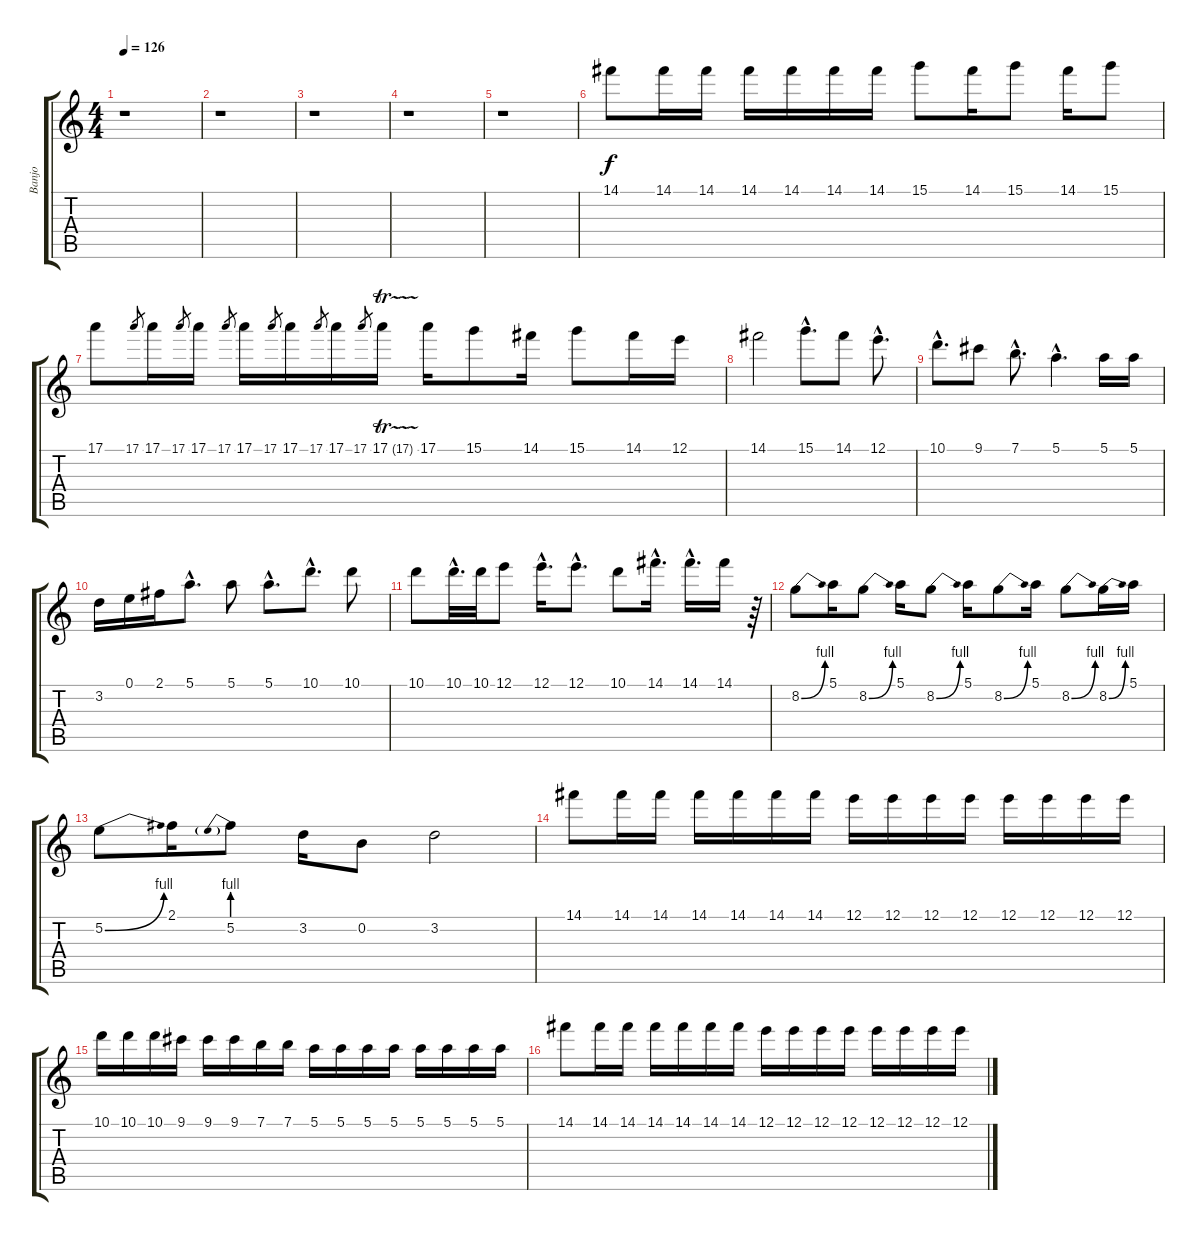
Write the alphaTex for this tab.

\track ("Banjo" "Banjo") {instrument banjo}
\staff {score tabs}
\tuning (E4 B3 G3 D3 A2 E2) {hide}
\displaytranspose 12
\ts (4 4)
\tempo 126
\clef g2
\ks c
r.1{dy f} |
r.1 |
r.1 |
r.1 |
r.1 |
14.1.8 14.1.16 14.1.16 14.1.16 14.1.16 14.1.16 14.1.16 15.1.8 14.1.16 15.1.8 14.1.16 15.1.8 |
17.1.8 17.1.8{gr} 17.1.16 17.1.8{gr} 17.1.16 17.1.8{gr} 17.1.16 17.1.8{gr} 17.1.16 17.1.8{gr} 17.1.16 17.1.8{gr} 17.1{tr (17 32)}.16 17.1.16 15.1.8 14.1.16 15.1.8 14.1.16 12.1.16 |
14.1.2 15.1{hac}.8{d} 14.1.8 12.1{hac}.8{d} |
10.1{hac}.8{d} 9.1.8 7.1{hac}.8{d} 5.1{hac}.4{d} 5.1.16 5.1.16 |
3.2.16 0.1.16 2.1.16 5.1{hac}.8{d} 5.1.8 5.1{hac}.8{d} 10.1{hac}.8{d} 10.1.8 |
10.1.8 10.1{hac}.32{d} 10.1.32 12.1.8 12.1{hac}.16{d} 12.1{hac}.8{d} 10.1.8 14.1{hac}.16{d} 14.1{hac}.16{d} 14.1.16 r.64 |
8.2{be (bend 0 0 60 4)}.8 5.1.16 8.2{be (bend 0 0 60 4)}.8 5.1.16 8.2{be (bend 0 0 60 4)}.8 5.1.16 8.2{be (bend 0 0 60 4)}.8 5.1.16 8.2{be (bend 0 0 60 4)}.8 8.2{be (bend 0 0 60 4)}.16 5.1.16 |
5.2{be (bend 0 0 60 4)}.8 2.1.16 5.2{be (prebend 0 4 60 4)}.8 3.2.16 0.2.8 3.2.2 |
14.1.8 14.1.16 14.1.16 14.1.16 14.1.16 14.1.16 14.1.16 12.1.16 12.1.16 12.1.16 12.1.16 12.1.16 12.1.16 12.1.16 12.1.16 |
10.1.16 10.1.16 10.1.16 9.1.16 9.1.16 9.1.16 7.1.16 7.1.16 5.1.16 5.1.16 5.1.16 5.1.16 5.1.16 5.1.16 5.1.16 5.1.16 |
14.1.8 14.1.16 14.1.16 14.1.16 14.1.16 14.1.16 14.1.16 12.1.16 12.1.16 12.1.16 12.1.16 12.1.16 12.1.16 12.1.16 12.1.16
